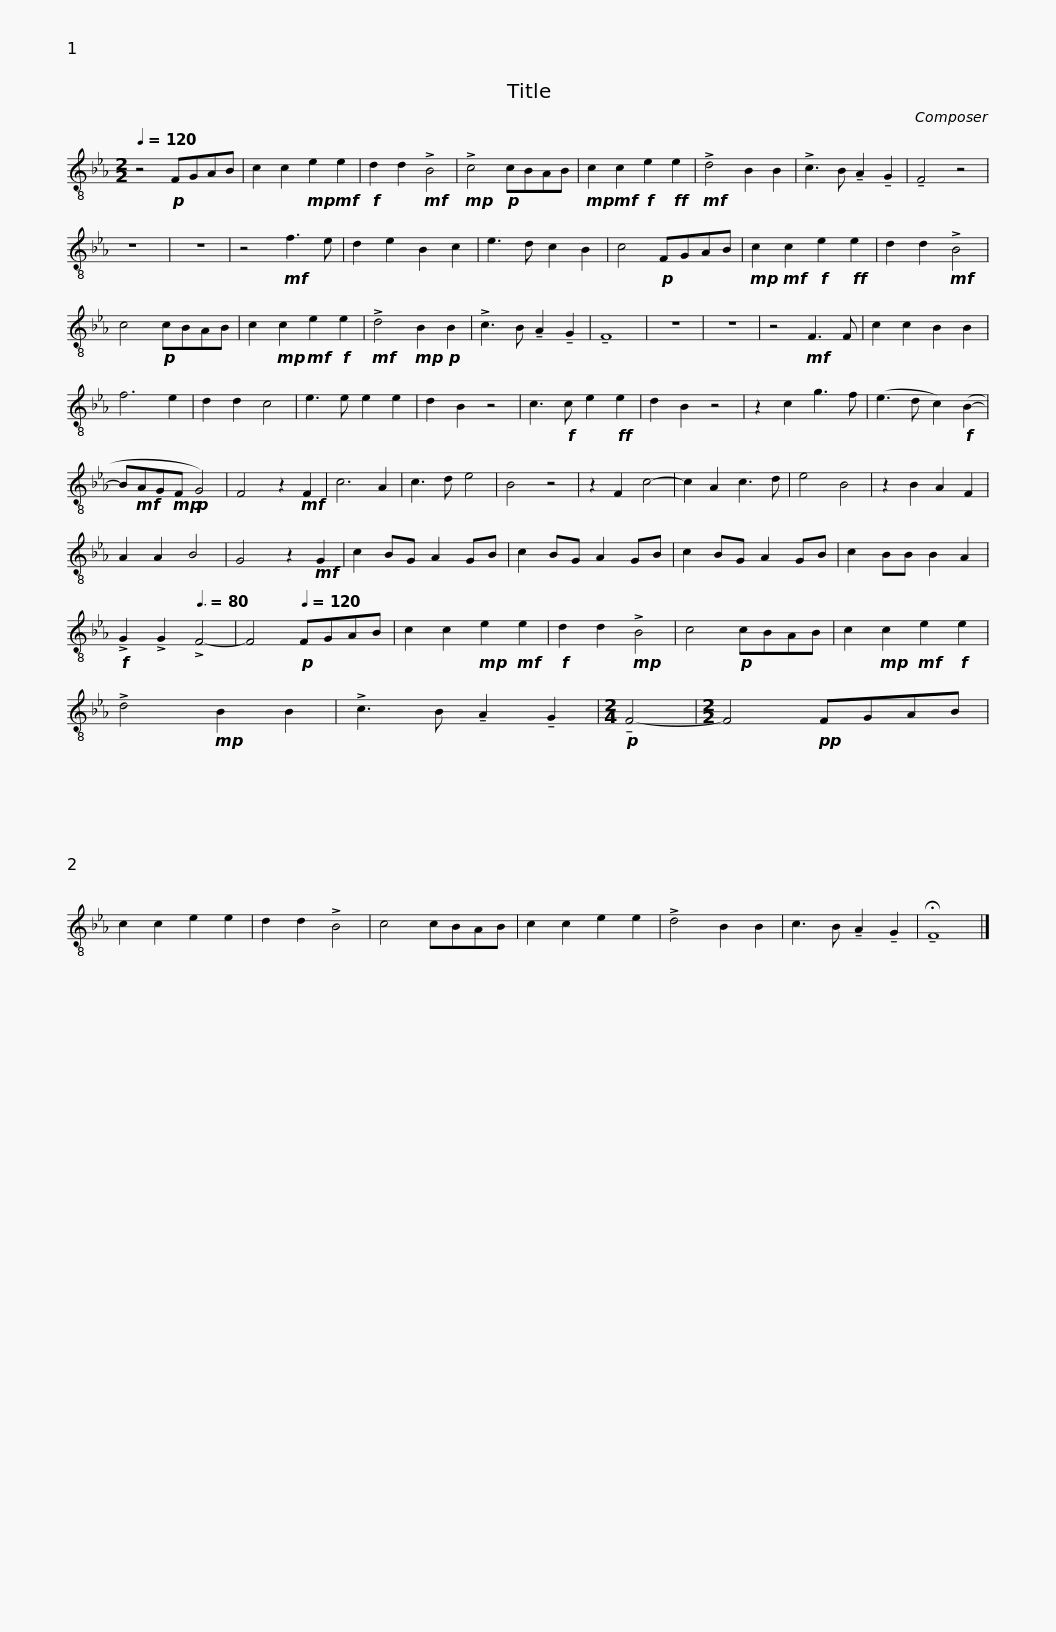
X:1
L:1/8
Q:1/4=120
M:2/2
I:linebreak $
K:Eb
V:1 treble-8
V:1
 z4!p! FGAB | c2 c2!mp! e2!mf! e2 |!f! d2 d2!mf! !>!B4 |!mp! !>!c4!p! cBAB |$!mp! c2!mf! c2!f! e2!ff! e2 | %5
!mf! !>!d4 B2 B2 | !>!c3 B !tenuto!A2 !tenuto!G2 | !tenuto!F4 z4 |$ z8 | z8 | %10
 z4!mf! f3 e | d2 e2 B2 c2 |$ e3 d c2 B2 | c4!p! FGAB |!mp! c2!mf! c2!f! e2!ff! e2 | %15
 d2 d2!mf! !>!B4 |$ c4!p! cBAB | c2!mp! c2!mf! e2!f! e2 |!mf! !>!d4!mp! B2!p! B2 | !>!c3 B !tenuto!A2 !tenuto!G2 |$ %20
 !tenuto!F8 | z8 | z8 | z4!mf! F3 F |$ c2 c2 B2 B2 | %25
 f6 e2 | d2 d2 c4 | e3 e e2 e2 |$ d2 B2 z4 | c3!f! c e2!ff! e2 | %30
 d2 B2 z4 | z2 c2 g3 f |$ (e3 d c2)!f! (B2- | B!mf!AG!mp!F!p! G4) | F4 z2!mf! F2 | %35
 c6 A2 |$ c3 d e4 | B4 z4 | z2 F2 c4- | c2 A2 c3 d |$ %40
 e4 B4 | z2 B2 A2 F2 | A2 A2 B4 | G4 z2!mf! G2 |$ c2 BG A2 GB | %45
 c2 BG A2 GB |$ c2 BG A2 GB | c2 BB B2 A2 |!f![Q:3/8=80] !>!G2[Q:3/8=80] !>!G2[Q:3/8=80] !>!F4- |$[Q:3/8=80] F4!p![Q:1/4=120] FGAB | %50
 c2 c2!mp! e2!mf! e2 |!f! d2 d2!mp! !>!B4 |$ c4!p! cBAB | c2!mp! c2!mf! e2!f! e2 | !>!d4!mp! B2 B2 |$ %55
 !>!c3 B !tenuto!A2 !tenuto!G2 |[M:2/4]!p! !tenuto!F4- |[M:2/2] F4!pp! FGAB | c2 c2 e2 e2 |$ d2 d2 !>!B4 | %60
 c4 cBAB | c2 c2 e2 e2 | !>!d4 B2 B2 |$ c3 B !tenuto!A2 !tenuto!G2 | !tenuto!!fermata!F8 |] %65
